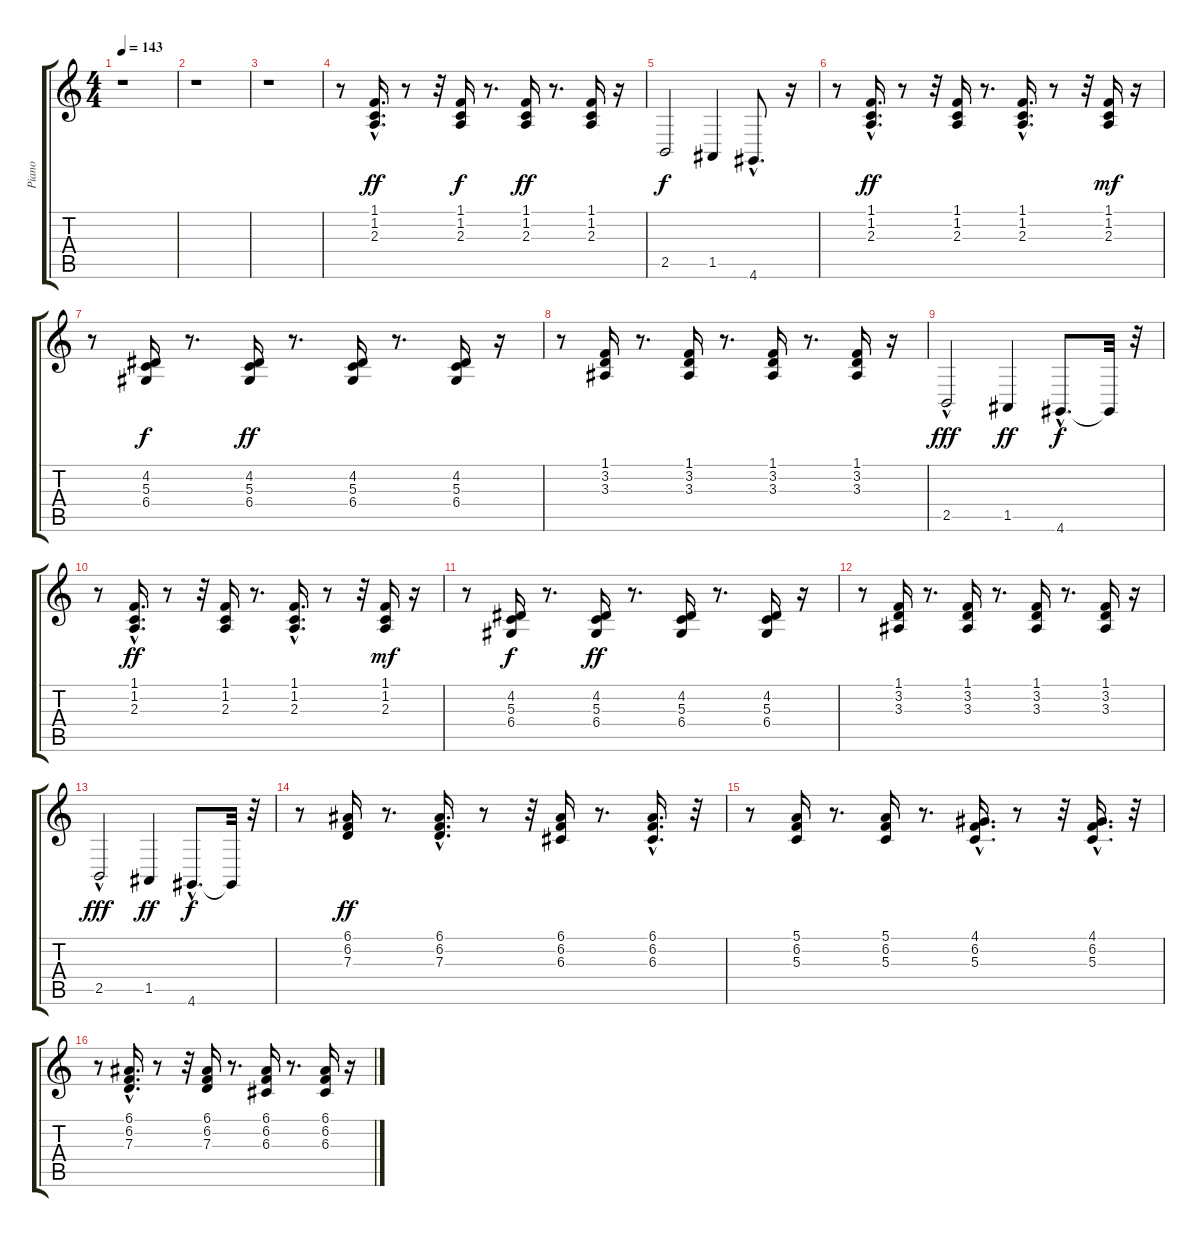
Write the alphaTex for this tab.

\track ("Piano" "Piano") {instrument electricgrandpiano}
\staff {score tabs}
\tuning (E4 B3 G3 D3 A2 E2) {hide}
\ts (4 4)
\tempo 143
\clef g2
\ks c
r.1{dy ff instrument electricgrandpiano} |
r.1 |
r.1 |
r.8 (1.1{hac} 1.2 2.3).16{d} r.8 r.32 (1.1 1.2 2.3).16{dy f} r.8{d} (1.1 1.2 2.3).16{dy ff} r.8{d} (1.1 1.2 2.3).16 r.16 |
2.5.2{dy f} 1.5.4 4.6{hac}.8{d} r.16 |
r.8 (1.1{hac} 1.2 2.3{hac}).16{d dy ff} r.8 r.32 (1.1 1.2 2.3).16 r.8{d} (1.1{hac} 1.2 2.3{hac}).16{d} r.8 r.32 (1.1 1.2 2.3).16{dy mf} r.16 |
r.8 (4.2 5.3 6.4).16{dy f} r.8{d} (4.2 5.3 6.4).16{dy ff} r.8{d} (4.2 5.3 6.4).16 r.8{d} (4.2 5.3 6.4).16 r.16 |
r.8 (1.1 3.2 3.3).16 r.8{d} (1.1 3.2 3.3).16 r.8{d} (1.1 3.2 3.3).16 r.8{d} (1.1 3.2 3.3).16 r.16 |
2.5{hac}.2{dy fff} 1.5.4{dy ff} 4.6{hac}.8{d dy f} 4.6{t}.32 r.32 |
r.8 (1.1{hac} 1.2 2.3{hac}).16{d dy ff} r.8 r.32 (1.1 1.2 2.3).16 r.8{d} (1.1{hac} 1.2 2.3{hac}).16{d} r.8 r.32 (1.1 1.2 2.3).16{dy mf} r.16 |
r.8 (4.2 5.3 6.4).16{dy f} r.8{d} (4.2 5.3 6.4).16{dy ff} r.8{d} (4.2 5.3 6.4).16 r.8{d} (4.2 5.3 6.4).16 r.16 |
r.8 (1.1 3.2 3.3).16 r.8{d} (1.1 3.2 3.3).16 r.8{d} (1.1 3.2 3.3).16 r.8{d} (1.1 3.2 3.3).16 r.16 |
2.5{hac}.2{dy fff} 1.5.4{dy ff} 4.6{hac}.8{d dy f} 4.6{t}.32 r.32 |
r.8 (6.1 6.2 7.3).16{dy ff} r.8{d} (6.1 6.2{hac} 7.3{hac}).16{d} r.8 r.32 (6.1 6.2 6.3).16 r.8{d} (6.1 6.2{hac} 6.3{hac}).16{d} r.32 |
r.8 (5.1 6.2 5.3).16 r.8{d} (5.1 6.2 5.3).16 r.8{d} (4.1{hac} 6.2 5.3).16{d} r.8 r.32 (4.1{hac} 6.2{hac} 5.3{hac}).16{d} r.32 |
r.8 (6.1 6.2 7.3{hac}).16{d} r.8 r.32 (6.1 6.2 7.3).16 r.8{d} (6.1 6.2 6.3).16 r.8{d} (6.1 6.2 6.3).16 r.16
